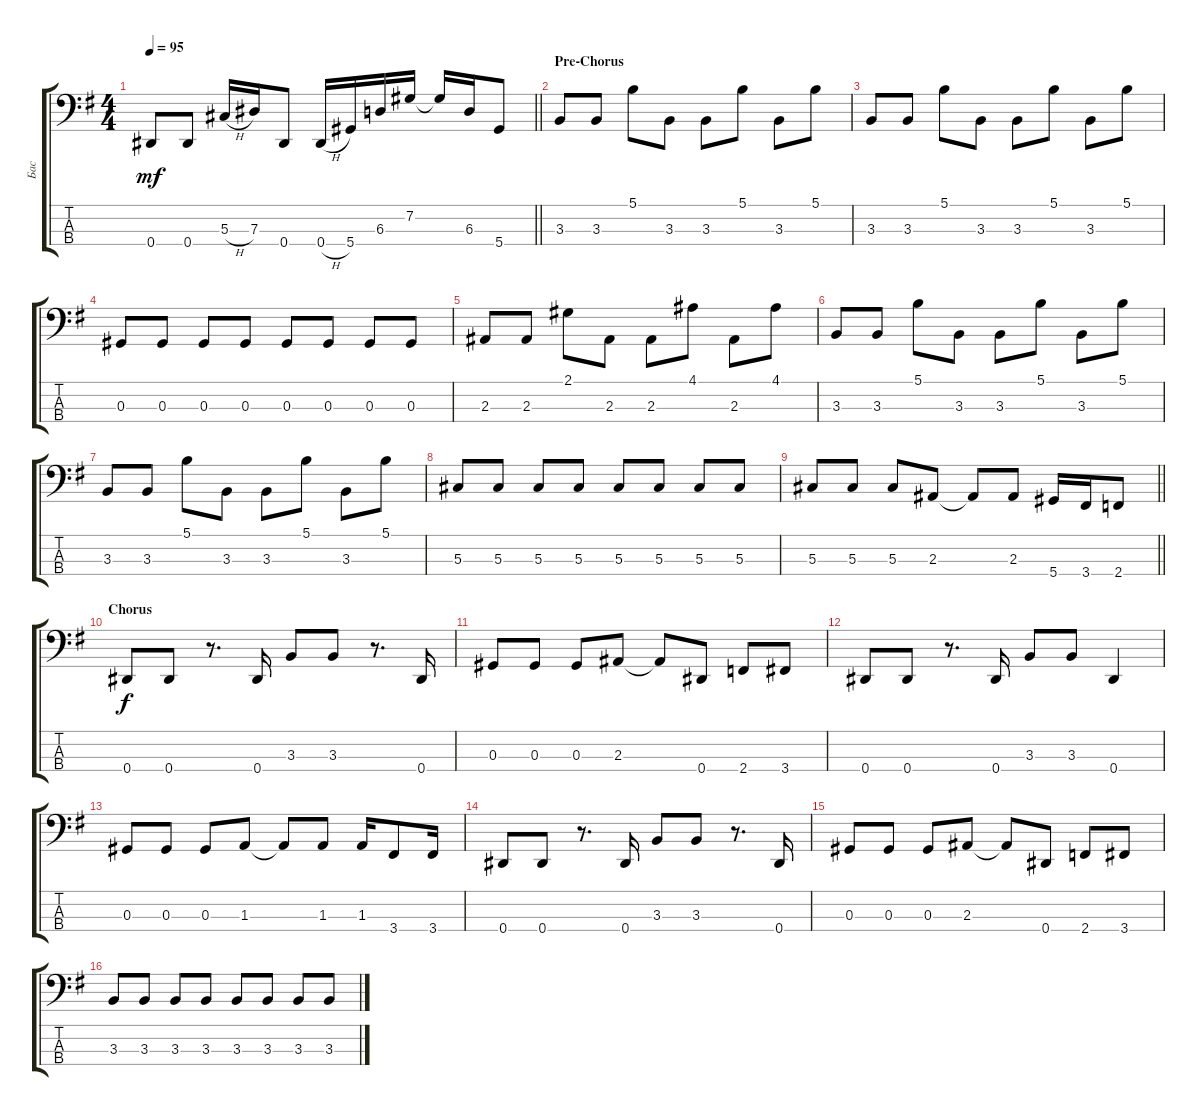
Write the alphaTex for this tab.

\track ("Бас" "Бас") {instrument electricbassfinger}
\staff {score tabs}
\tuning (Gb2 Db2 Ab1 Eb1) {hide}
\ts (4 4)
\tempo 95
\clef f4
\barLineRight lightlight
\ks eminor
0.4.8{dy mf} 0.4.8 5.3{h}.16 7.3.16 0.4.8 0.4{h}.16 5.4.16 6.3.16 7.2.16 7.2{t}.16 6.3.16 5.4.8 |
\section ("" "Pre-Chorus")
3.3.8 3.3.8 5.1.8 3.3.8 3.3.8 5.1.8 3.3.8 5.1.8 |
3.3.8 3.3.8 5.1.8 3.3.8 3.3.8 5.1.8 3.3.8 5.1.8 |
0.3.8 0.3.8 0.3.8 0.3.8 0.3.8 0.3.8 0.3.8 0.3.8 |
2.3.8 2.3.8 2.1.8 2.3.8 2.3.8 4.1.8 2.3.8 4.1.8 |
3.3.8 3.3.8 5.1.8 3.3.8 3.3.8 5.1.8 3.3.8 5.1.8 |
3.3.8 3.3.8 5.1.8 3.3.8 3.3.8 5.1.8 3.3.8 5.1.8 |
5.3.8 5.3.8 5.3.8 5.3.8 5.3.8 5.3.8 5.3.8 5.3.8 |
\barLineRight lightlight
5.3.8 5.3.8 5.3.8 2.3.8 2.3{t}.8 2.3.8 5.4.16 3.4.16 2.4.8 |
\section ("" "Chorus")
0.4.8{dy f} 0.4.8 r.8{d} 0.4.16 3.3.8 3.3.8 r.8{d} 0.4.16 |
0.3.8 0.3.8 0.3.8 2.3.8 2.3{t}.8 0.4.8 2.4.8 3.4.8 |
0.4.8 0.4.8 r.8{d} 0.4.16 3.3.8 3.3.8 0.4.4 |
0.3.8 0.3.8 0.3.8 1.3.8 1.3{t}.8 1.3.8 1.3.16 3.4.8 3.4.16 |
0.4.8 0.4.8 r.8{d} 0.4.16 3.3.8 3.3.8 r.8{d} 0.4.16 |
0.3.8 0.3.8 0.3.8 2.3.8 2.3{t}.8 0.4.8 2.4.8 3.4.8 |
3.3.8 3.3.8 3.3.8 3.3.8 3.3.8 3.3.8 3.3.8 3.3{ss}.8
